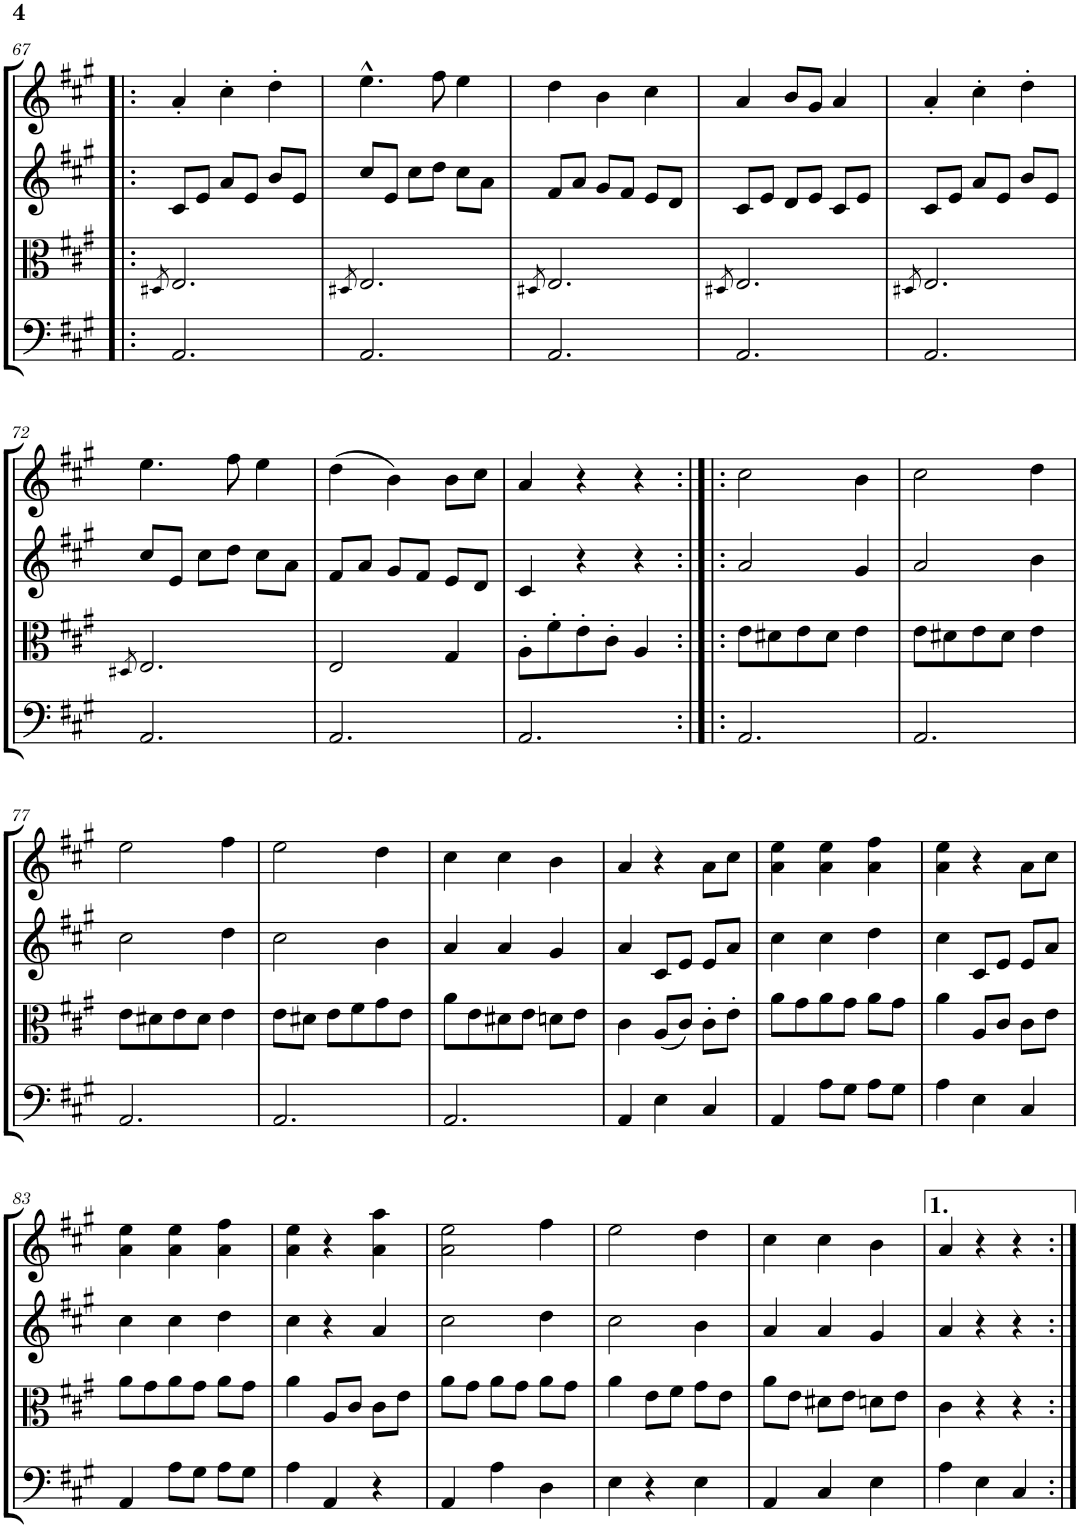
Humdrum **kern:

**kern	**kern	**kern	**kern
*part4	*part3	*part2	*part1
*staff4	*staff3	*staff2	*staff1
*I"Violoncello	*I"Viola	*I"Violin II	*I"Violin I
*I'Vc	*I'Vla	*I'Vln	*I'Vln
!!LO:PB:g=z
*clefF4	*clefC3	*clefG2	*clefG2
*k[f#c#g#]	*k[f#c#g#]	*k[f#c#g#]	*k[f#c#g#]
*M3/4	*M3/4	*M3/4	*M3/4
=67!|:	=67!|:	=67!|:	=67!|:
.	8qD#X/	.	.
2.AA/	2.E/	8c#/L	4a'/
.	.	8e/J	.
.	.	8a/L	4cc#'\
.	.	8e/J	.
.	.	8b/L	4dd'\
.	.	8e/J	.
=68	=68	=68	=68
.	8qD#X/	.	.
2.AA/	2.E/	8cc#/L	4.ee^^\
.	.	8e/J	.
.	.	8cc#\L	.
.	.	8dd\J	8ff#\
.	.	8cc#\L	4ee\
.	.	8a\J	.
=69	=69	=69	=69
.	8qD#X/	.	.
2.AA/	2.E/	8f#/L	4dd\
.	.	8a/J	.
.	.	8g#/L	4b\
.	.	8f#/J	.
.	.	8e/L	4cc#\
.	.	8d/J	.
=70	=70	=70	=70
.	8qD#X/	.	.
2.AA/	2.E/	8c#/L	4a/
.	.	8e/J	.
.	.	8d/L	8b/L
.	.	8e/J	8g#/J
.	.	8c#/L	4a/
.	.	8e/J	.
=71	=71	=71	=71
.	8qD#X/	.	.
2.AA/	2.E/	8c#/L	4a'/
.	.	8e/J	.
.	.	8a/L	4cc#'\
.	.	8e/J	.
.	.	8b/L	4dd'\
.	.	8e/J	.
!!LO:LB:g=z
=72	=72	=72	=72
.	8qD#X/	.	.
2.AA/	2.E/	8cc#/L	4.ee\
.	.	8e/J	.
.	.	8cc#\L	.
.	.	8dd\J	8ff#\
.	.	8cc#\L	4ee\
.	.	8a\J	.
=73	=73	=73	=73
2.AA/	2E/	8f#/L	(4dd\
.	.	8a/J	.
.	.	8g#/L	4b\)
.	.	8f#/J	.
.	4G#/	8e/L	8b\L
.	.	8d/J	8cc#\J
=74	=74	=74	=74
2.AA/	8A'\L	4c#/	4a/
.	8f#'\	.	.
.	8e'\	4r	4r
.	8c#'\J	.	.
.	4A/	4r	4r
=75:|!|:	=75:|!|:	=75:|!|:	=75:|!|:
2.AA/	8e\L	2a/	2cc#\
.	8d#X\	.	.
.	8e\	.	.
.	8d#\J	.	.
.	4e\	4g#/	4b\
=76	=76	=76	=76
2.AA/	8e\L	2a/	2cc#\
.	8d#X\	.	.
.	8e\	.	.
.	8d#\J	.	.
.	4e\	4b\	4dd\
!!LO:LB:g=z
=77	=77	=77	=77
2.AA/	8e\L	2cc#\	2ee\
.	8d#X\	.	.
.	8e\	.	.
.	8d#\J	.	.
.	4e\	4dd\	4ff#\
=78	=78	=78	=78
2.AA/	8e\L	2cc#\	2ee\
.	8d#X\J	.	.
.	8e\L	.	.
.	8f#\	.	.
.	8g#\	4b\	4dd\
.	8e\J	.	.
=79	=79	=79	=79
2.AA/	8a\L	4a/	4cc#\
.	8e\	.	.
.	8d#X\	4a/	4cc#\
.	8e\J	.	.
.	8dn\L	4g#/	4b\
.	8e\J	.	.
=80	=80	=80	=80
4AA/	4c#\	4a/	4a/
4E\	(8A/L	8c#/L	4r
.	8c#/J)	8e/J	.
4C#/	8c#'\L	8e/L	8a\L
.	8e'\J	8a/J	8cc#\J
=81	=81	=81	=81
4AA/	8a\L	4cc#\	4a\ 4ee\
.	8g#\	.	.
8A\L	8a\	4cc#\	4a\ 4ee\
8G#\J	8g#\J	.	.
8A\L	8a\L	4dd\	4a\ 4ff#\
8G#\J	8g#\J	.	.
=82	=82	=82	=82
4A\	4a\	4cc#\	4a\ 4ee\
4E\	8A/L	8c#/L	4r
.	8c#/J	8e/J	.
4C#/	8c#\L	8e/L	8a\L
.	8e\J	8a/J	8cc#\J
!!LO:LB:g=z
=83	=83	=83	=83
4AA/	8a\L	4cc#\	4a\ 4ee\
.	8g#\	.	.
8A\L	8a\	4cc#\	4a\ 4ee\
8G#\J	8g#\J	.	.
8A\L	8a\L	4dd\	4a\ 4ff#\
8G#\J	8g#\J	.	.
=84	=84	=84	=84
4A\	4a\	4cc#\	4a\ 4ee\
4AA/	8A/L	4r	4r
.	8c#/J	.	.
4r	8c#\L	4a/	4a\ 4aa\
.	8e\J	.	.
=85	=85	=85	=85
4AA/	8a\L	2cc#\	2a\ 2ee\
.	8g#\J	.	.
4A\	8a\L	.	.
.	8g#\J	.	.
4D\	8a\L	4dd\	4ff#\
.	8g#\J	.	.
=86	=86	=86	=86
4E\	4a\	2cc#\	2ee\
4r	8e\L	.	.
.	8f#\J	.	.
4E\	8g#\L	4b\	4dd\
.	8e\J	.	.
=87	=87	=87	=87
4AA/	8a\L	4a/	4cc#\
.	8e\J	.	.
4C#/	8d#X\L	4a/	4cc#\
.	8e\J	.	.
4E\	8dn\L	4g#/	4b\
.	8e\J	.	.
=88	=88	=88	=88
4A\	4c#\	4a/	4a/
4E\	4r	4r	4r
4C#/	4r	4r	4r
=:|!	=:|!	=:|!	=:|!
*-	*-	*-	*-
